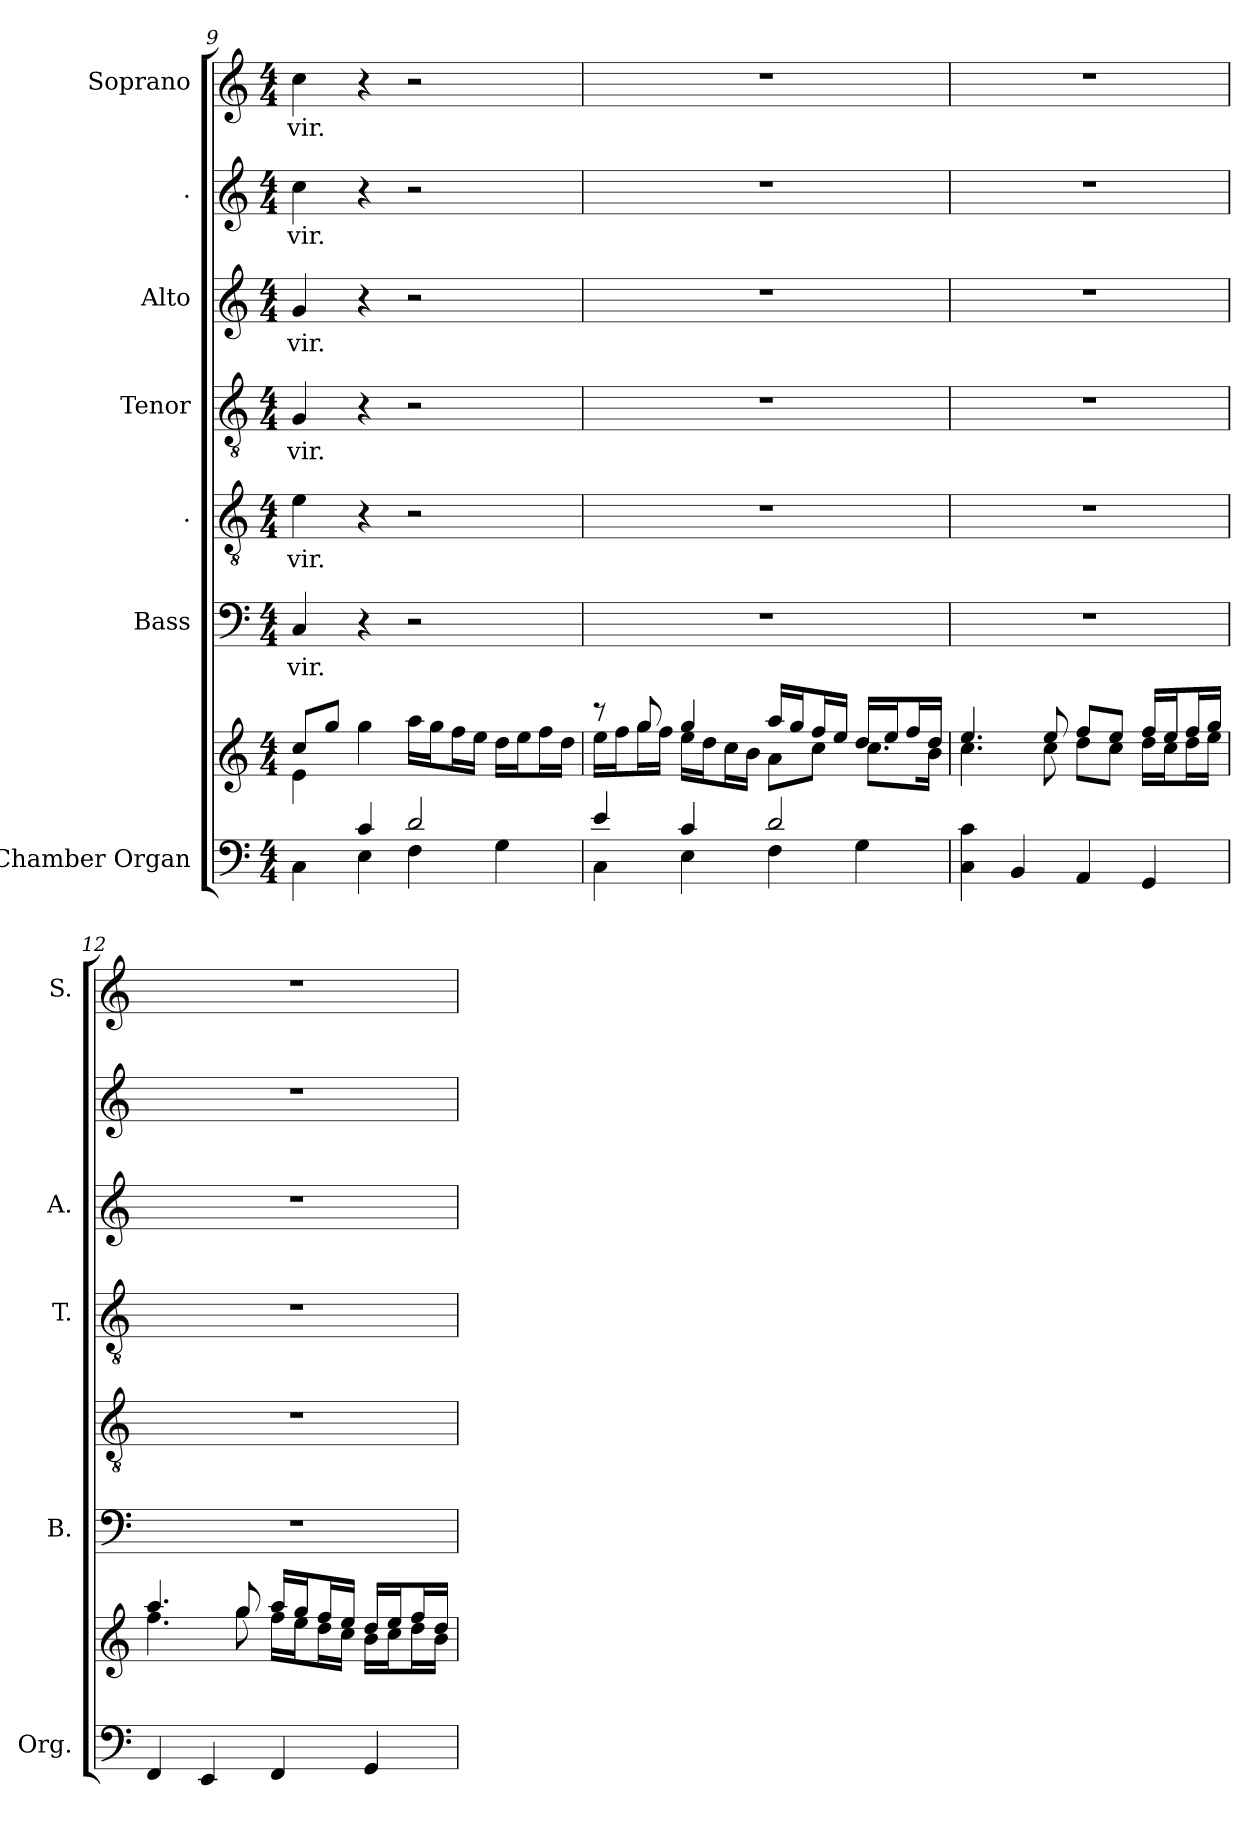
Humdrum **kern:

**kern	**kern	**kern	**text	**kern	**text	**kern	**text	**kern	**text	**kern	**text	**kern	**text
*part7	*part7	*part6	*part6	*part5	*part5	*part4	*part4	*part3	*part3	*part2	*part2	*part1	*part1
*staff8	*staff7	*staff6	*staff6	*staff5	*staff5	*staff4	*staff4	*staff3	*staff3	*staff2	*staff2	*staff1	*staff1
*I"Chamber  Organ	*	*I"Bass	*	*I".	*	*I"Tenor	*	*I"Alto	*	*I".	*	*I"Soprano	*
*I'Org.	*	*I'B.	*	*	*	*I'T.	*	*I'A.	*	*	*	*I'S.	*
!!LO:PB:g=z
*clefF4	*clefG2	*clefF4	*	*clefGv2	*	*clefGv2	*	*clefG2	*	*clefG2	*	*clefG2	*
*	*	*	*	*ITrd7c12	*	*ITrd7c12	*	*	*	*	*	*	*
*k[]	*k[]	*k[]	*	*k[]	*	*k[]	*	*k[]	*	*k[]	*	*k[]	*
*C:	*C:	*C:	*	*C:	*	*C:	*	*C:	*	*C:	*	*C:	*
*M4/4	*M4/4	*M4/4	*	*M4/4	*	*M4/4	*	*M4/4	*	*M4/4	*	*M4/4	*
=9	=9	=9	=9	=9	=9	=9	=9	=9	=9	=9	=9	=9	=9
*^	*^	*	*	*	*	*	*	*	*	*	*	*	*
!	!	!	!	!	!LO:LY:b:color=#000000	!	!	!	!	!	!	!	!	!	!
!	!	!	!	!	!	!	!LO:LY:b:color=#000000	!	!	!	!	!	!	!	!
!	!	!	!	!	!	!	!	!	!LO:LY:b:color=#000000	!	!	!	!	!	!
!	!	!	!	!	!	!	!	!	!	!	!LO:LY:b:color=#000000	!	!	!	!
!	!	!	!	!	!	!	!	!	!	!	!	!	!LO:LY:b:color=#000000	!	!
!	!	!	!	!	!	!	!	!	!	!	!	!	!	!	!LO:LY:b:color=#000000
4ryy	4Ci\	8cci/L	4ei\	4Ci/	vir.	4Ei\	vir.	4GGi/	vir.	4gi/	vir.	4cci\	vir.	4cci\	vir.
.	.	8ggi/J	.	.	.	.	.	.	.	.	.	.	.	.	.
4ci/	4Ei\	4ggi\	2.ryy	4r	.	4r	.	4r	.	4r	.	4r	.	4r	.
2di/	4Fi\	16aai\LL	.	2r	.	2r	.	2r	.	2r	.	2r	.	2r	.
.	.	16ggi\J	.	.	.	.	.	.	.	.	.	.	.	.	.
.	.	16ffi\L	.	.	.	.	.	.	.	.	.	.	.	.	.
.	.	16eei\JJ	.	.	.	.	.	.	.	.	.	.	.	.	.
.	4Gi\	16ddi\LL	.	.	.	.	.	.	.	.	.	.	.	.	.
.	.	16eei\J	.	.	.	.	.	.	.	.	.	.	.	.	.
.	.	16ffi\L	.	.	.	.	.	.	.	.	.	.	.	.	.
.	.	16ddi\JJ	.	.	.	.	.	.	.	.	.	.	.	.	.
=10	=10	=10	=10	=10	=10	=10	=10	=10	=10	=10	=10	=10	=10	=10	=10
4ei/	4Ci\	8r	16eei\LL	1r	.	1r	.	1r	.	1r	.	1r	.	1r	.
.	.	.	16ffi\J	.	.	.	.	.	.	.	.	.	.	.	.
.	.	8ggi/	16ggi\L	.	.	.	.	.	.	.	.	.	.	.	.
.	.	.	16ffi\JJ	.	.	.	.	.	.	.	.	.	.	.	.
4ci/	4Ei\	4ggi/	16eei\LL	.	.	.	.	.	.	.	.	.	.	.	.
.	.	.	16ddi\J	.	.	.	.	.	.	.	.	.	.	.	.
.	.	.	16cci\L	.	.	.	.	.	.	.	.	.	.	.	.
.	.	.	16bi\JJ	.	.	.	.	.	.	.	.	.	.	.	.
2di/	4Fi\	16aai/LL	8ai\L	.	.	.	.	.	.	.	.	.	.	.	.
.	.	16ggi/J	.	.	.	.	.	.	.	.	.	.	.	.	.
.	.	16ffi/L	8cci\J	.	.	.	.	.	.	.	.	.	.	.	.
.	.	16eei/JJ	.	.	.	.	.	.	.	.	.	.	.	.	.
.	4Gi\	16ddi/LL	8.cci\L	.	.	.	.	.	.	.	.	.	.	.	.
.	.	16eei/J	.	.	.	.	.	.	.	.	.	.	.	.	.
.	.	16ffi/L	.	.	.	.	.	.	.	.	.	.	.	.	.
.	.	16ddi/JJ	16bi\Jk	.	.	.	.	.	.	.	.	.	.	.	.
*v	*v	*	*	*	*	*	*	*	*	*	*	*	*	*	*
=11	=11	=11	=11	=11	=11	=11	=11	=11	=11	=11	=11	=11	=11	=11
4Ci\ 4ci	4.eei/	4.cci\	1r	.	1r	.	1r	.	1r	.	1r	.	1r	.
4BBi/	.	.	.	.	.	.	.	.	.	.	.	.	.	.
.	8eei/	8cci\	.	.	.	.	.	.	.	.	.	.	.	.
4AAi/	8ffi/L	8ddi\L	.	.	.	.	.	.	.	.	.	.	.	.
.	8eei/J	8cci\J	.	.	.	.	.	.	.	.	.	.	.	.
4GGi/	16ffi/LL	16ddi\LL	.	.	.	.	.	.	.	.	.	.	.	.
.	16eei/J	16cci\J	.	.	.	.	.	.	.	.	.	.	.	.
.	16ffi/L	16ddi\L	.	.	.	.	.	.	.	.	.	.	.	.
.	16ggi/JJ	16eei\JJ	.	.	.	.	.	.	.	.	.	.	.	.
=12	=12	=12	=12	=12	=12	=12	=12	=12	=12	=12	=12	=12	=12	=12
4FFi/	4.aai/	4.ffi\	1r	.	1r	.	1r	.	1r	.	1r	.	1r	.
4EEi/	.	.	.	.	.	.	.	.	.	.	.	.	.	.
.	8ggi/	8ggi\	.	.	.	.	.	.	.	.	.	.	.	.
4FFi/	16aai/LL	16ffi\LL	.	.	.	.	.	.	.	.	.	.	.	.
.	16ggi/J	16eei\J	.	.	.	.	.	.	.	.	.	.	.	.
.	16ffi/L	16ddi\L	.	.	.	.	.	.	.	.	.	.	.	.
.	16eei/JJ	16cci\JJ	.	.	.	.	.	.	.	.	.	.	.	.
4GGi/	16ddi/LL	16bi\LL	.	.	.	.	.	.	.	.	.	.	.	.
.	16eei/J	16cci\J	.	.	.	.	.	.	.	.	.	.	.	.
.	16ffi/L	16ddi\L	.	.	.	.	.	.	.	.	.	.	.	.
.	16ddi/JJ	16bi\JJ	.	.	.	.	.	.	.	.	.	.	.	.
*	*v	*v	*	*	*	*	*	*	*	*	*	*	*	*
=	=	=	=	=	=	=	=	=	=	=	=	=	=
*-	*-	*-	*-	*-	*-	*-	*-	*-	*-	*-	*-	*-	*-
